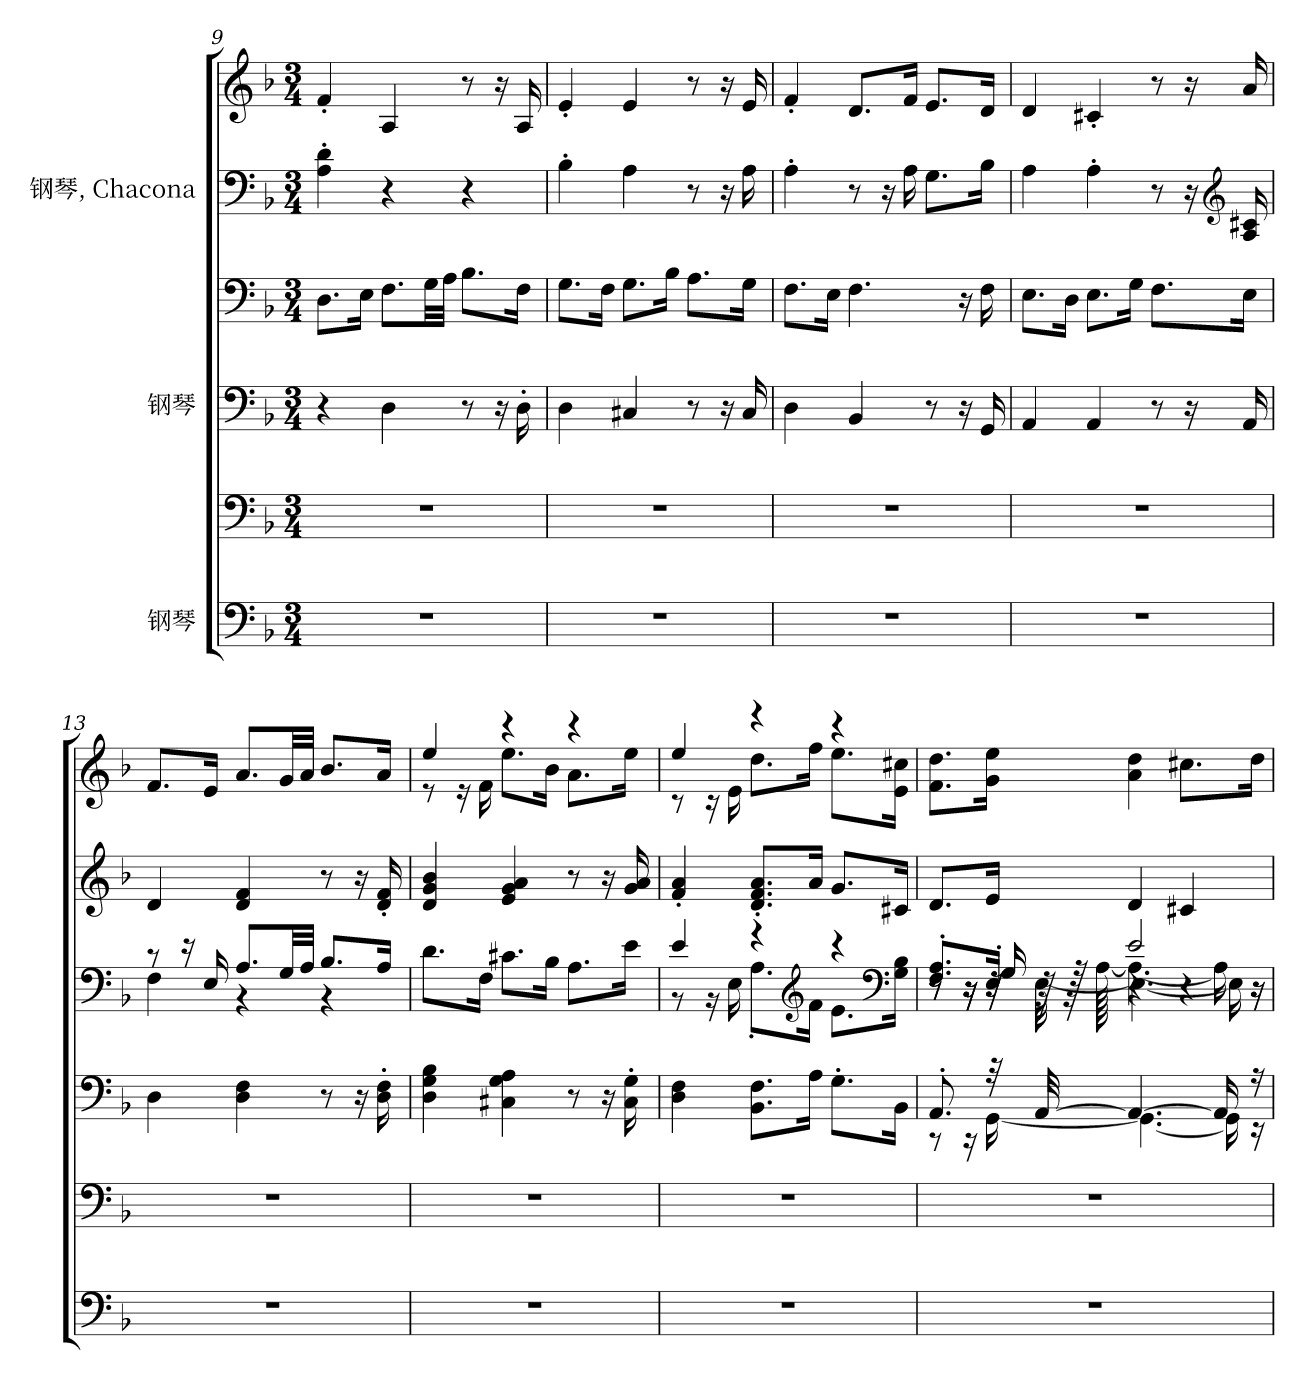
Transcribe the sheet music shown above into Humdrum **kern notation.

**kern	**kern	**kern	**kern	**kern	**kern
*part3	*part3	*part2	*part2	*part1	*part1
*staff6	*staff5	*staff4	*staff3	*staff2	*staff1
*I"钢琴	*	*I"钢琴	*	*I"钢琴, Chacona	*
*clefF4	*clefF4	*clefF4	*clefF4	*clefF4	*clefG2
*k[b-]	*k[b-]	*k[b-]	*k[b-]	*k[b-]	*k[b-]
*M3/4	*M3/4	*M3/4	*M3/4	*M3/4	*M3/4
=9	=9	=9	=9	=9	=9
2.r	2.r	4r	8.D\L	4A\' 4d\'	4f'/
.	.	.	16E\Jk	.	.
.	.	4D\	8.F\L	4r	4A/
.	.	.	32G\LL	.	.
.	.	.	32A\JJJ	.	.
.	.	8r	8.B-\L	4r	8r
.	.	16r	.	.	16r
.	.	16D'\	16F\Jk	.	16A/
=10	=10	=10	=10	=10	=10
2.r	2.r	4D\	8.G\L	4B-'\	4e'/
.	.	.	16F\Jk	.	.
.	.	4C#X/	8.G\L	4A\	4e/
.	.	.	16B-\Jk	.	.
.	.	8r	8.A\L	8r	8r
.	.	16r	.	16r	16r
.	.	16C#/	16G\Jk	16A\	16e/
!!LO:PB:g=z
=11	=11	=11	=11	=11	=11
2.r	2.r	4D\	8.F\L	4A'\	4f'/
.	.	.	16E\Jk	.	.
.	.	4BB-/	4.F\	8r	8.d/L
.	.	.	.	16r	.
.	.	.	.	16A\	16f/Jk
.	.	8r	.	8.G\L	8.e/L
.	.	16r	16r	.	.
.	.	16GG/	16F\	16B-\Jk	16d/Jk
=12	=12	=12	=12	=12	=12
2.r	2.r	4AA/	8.E\L	4A\	4d/
.	.	.	16D\Jk	.	.
.	.	4AA/	8.E\L	4A'\	4c#X'/
.	.	.	16G\Jk	.	.
.	.	8r	8.F\L	8r	8r
.	.	16r	.	16r	16r
*	*	*	*	*clefG2	*
.	.	16AA/	16E\Jk	16A/ 16c#X/	16a/
=13	=13	=13	=13	=13	=13
*	*	*	*^	*	*
2.r	2.r	4D\	8r	4F\	4d/	8.f/L
.	.	.	16r	.	.	.
.	.	.	16E/	.	.	16e/Jk
.	.	4D\ 4F\	8.A/L	4r	4d/ 4f/	8.a/L
.	.	.	32G/LL	.	.	32g/LL
.	.	.	32A/JJJ	.	.	32a/JJJ
.	.	8r	8.B-/L	4r	8r	8.b-/L
.	.	16r	.	.	16r	.
.	.	16D\' 16F\'	16A/Jk	.	16d/' 16f/'	16a/Jk
*	*	*	*v	*v	*	*
=14	=14	=14	=14	=14	=14
*	*	*	*	*	*^
2.r	2.r	4D\ 4G\ 4B-\	8.d\L	4d/ 4g/ 4b-/	4ee/	8r
.	.	.	.	.	.	16r
.	.	.	16F\Jk	.	.	16f\
.	.	4C#X\ 4G\ 4A\	8.c#X\L	4e/ 4g/ 4a/	4r	8.ee\L
.	.	.	16B-\Jk	.	.	16b-\Jk
.	.	8r	8.A\L	8r	4r	8.a\L
.	.	16r	.	16r	.	.
.	.	16C#\' 16G\'	16e\Jk	16g/ 16a/	.	16ee\Jk
!!LO:LB:g=z	!!
=15	=15	=15	=15	=15	=15	=15
*	*	*	*^	*	*	*
2.r	2.r	4D\ 4F\	4e/	8r	4f/' 4a/'	4ee/	8r
.	.	.	.	16r	.	.	16r
.	.	.	.	16E\	.	.	16e\
.	.	8.BB-\ 8.F\L	4r	8.A'\L	8.d/' 8.f/' 8.a/'L	4r	8.dd\L
*	*	*	*clefG2	*	*	*	*
.	.	16A\Jk	.	16f\Jk	16a/Jk	.	16ff\Jk
.	.	8.G'\L	4r	8.e\L	8.g/L	4r	8.ee\L
*	*	*	*clefF4	*	*	*	*
.	.	16BB-\Jk	.	16G\ 16B-\Jk	16c#X/Jk	.	16e\ 16cc#X\Jk
*	*	*	*	*	*	*v	*v
=16	=16	=16	=16	=16	=16	=16
*	*	*^	*^	*^	*	*
2.r	2.r	8.AA'/	8r	8.F/' 8.A/'L	8r	8r	8r	8.d/L	8.f\ 8.dd\L
.	.	.	16r	.	16r	16r	16r	.	.
.	.	32r	[16GG\	16E'/Jk	32r	16G/	32r	16e/Jk	16g\ 16ee\Jk
.	.	[32AA/	.	.	64r	.	[32E\	.	.
.	.	.	.	.	128r	.	.	.	.
.	.	.	.	.	[128A\	.	.	.	.
.	.	4.AA/_	4.GG\_	2e/	4.A\_	4r	4.E\_	4d/	4a\ 4dd\
.	.	.	.	.	.	4r	.	4c#X/	8.cc#X\L
.	.	16AA/]	16GG\]	.	16A\]	.	16E\]	.	.
.	.	16r	16r	.	16r	.	16r	.	16dd\Jk
*	*	*v	*v	*	*	*	*	*	*
*	*	*	*v	*v	*v	*v	*	*
=	=	=	=	=	=
*-	*-	*-	*-	*-	*-
